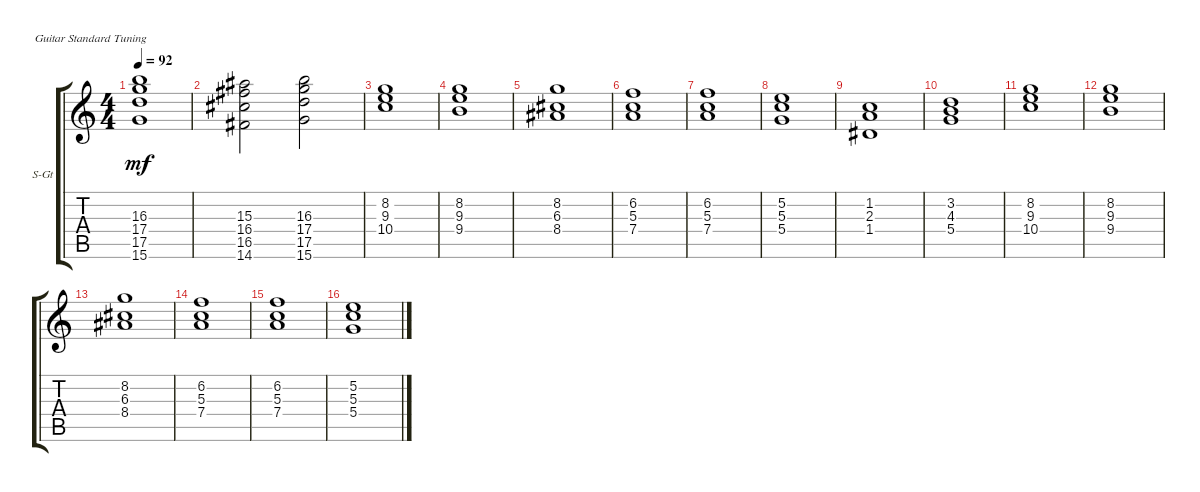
\defaultSystemsLayout 4
\bracketExtendMode groupsimilarinstruments
\firstSystemTrackNameOrientation horizontal
\otherSystemsTrackNameOrientation horizontal
\track ("А. Андреев (клавиши)" "S-Gt") {instrument acousticguitarsteel}
\staff {score tabs}
\tuning (E4 B3 G3 D3 A2 E2)
\ts (4 4)
\tempo 92
\clef g2
\ks c
(16.3 17.4 17.5 15.6).1{dy mf} |
(15.3 16.4 16.5 14.6).2 (16.3 17.4 17.5 15.6).2 |
(8.2 9.3 10.4).1 |
(8.2 9.3 9.4).1 |
(8.2 6.3 8.4).1 |
(6.2 5.3 7.4).1 |
(6.2 5.3 7.4).1 |
(5.2 5.3 5.4).1 |
(1.2 2.3 1.4).1 |
(3.2 4.3 5.4).1 |
(8.2 9.3 10.4).1 |
(8.2 9.3 9.4).1 |
(8.2 6.3 8.4).1 |
(6.2 5.3 7.4).1 |
(6.2 5.3 7.4).1 |
(5.2 5.3 5.4).1
